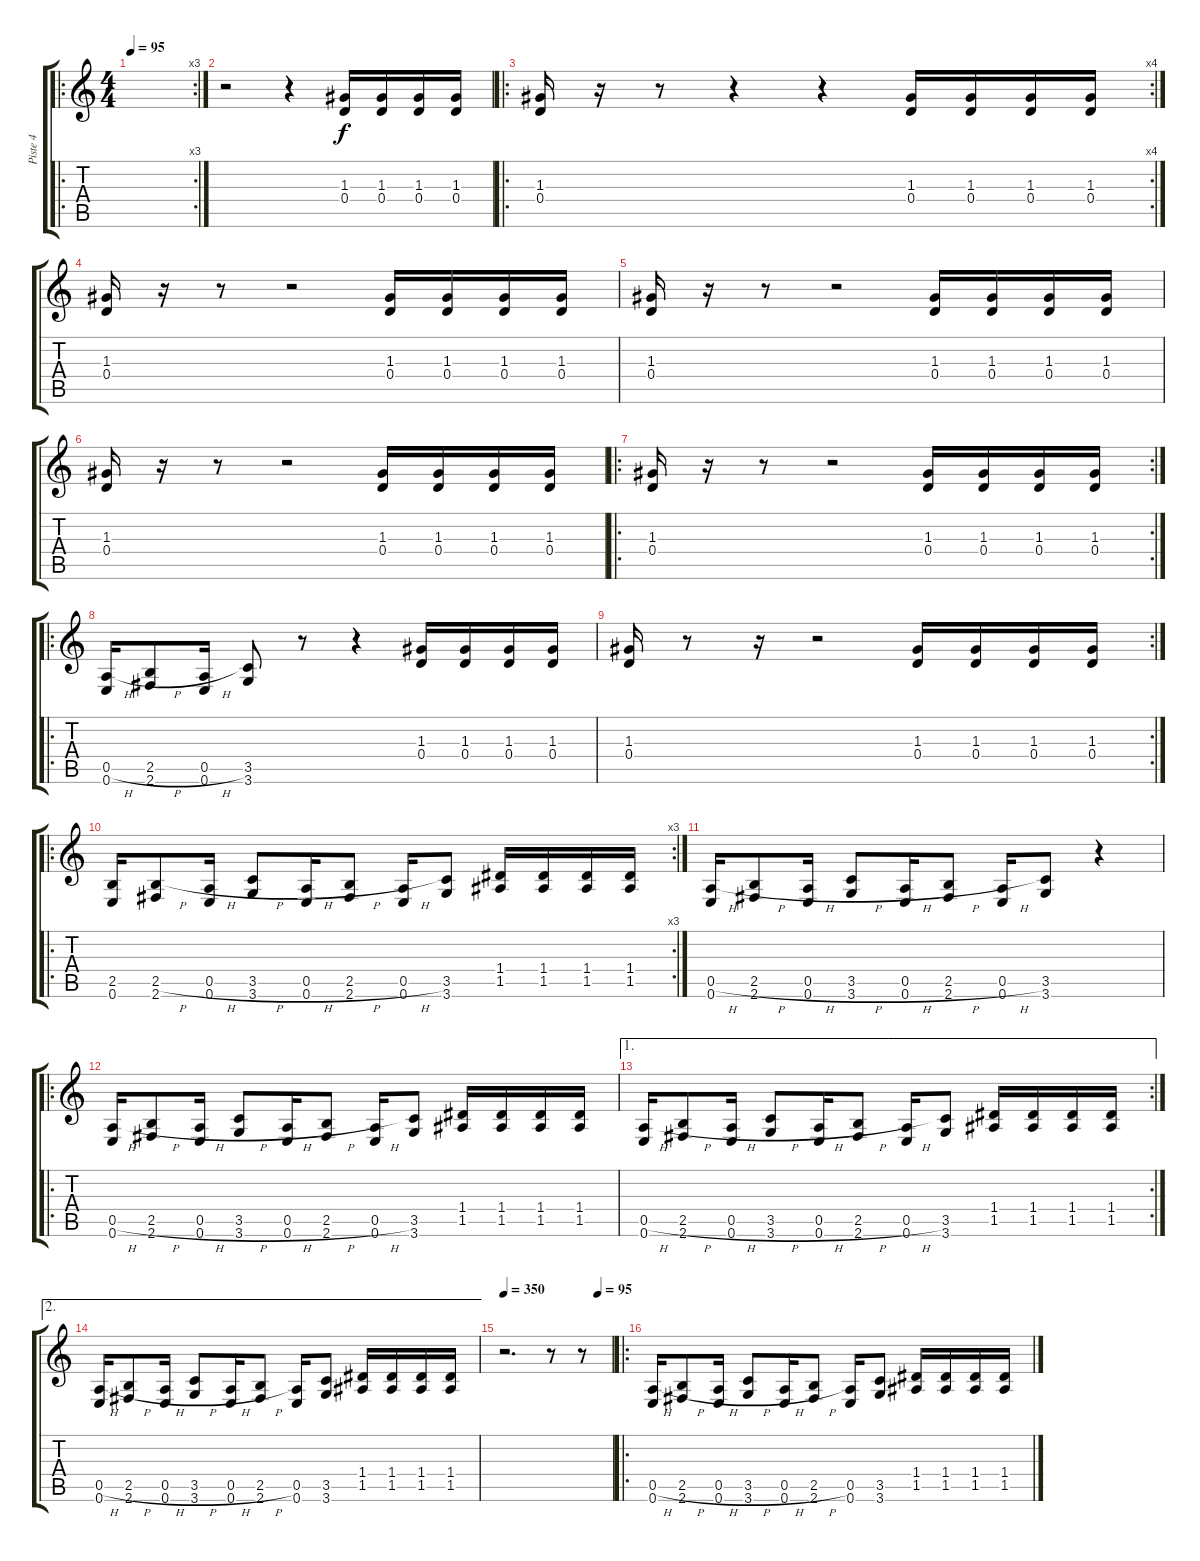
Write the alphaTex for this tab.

\track ("Piste 4" "Piste 4") {instrument distortionguitar}
\staff {score tabs}
\tuning (E4 B3 G3 D3 A2 E2) {hide}
\ro
\rc 3
\ts (4 4)
\tempo 95
\clef g2
\ks c
|
r.2 r.4 (1.3 0.4).16 (1.3 0.4).16 (1.3 0.4).16 (1.3 0.4).16 |
\ro
\rc 4
(1.3 0.4).16 r.16 r.8 r.4 r.4 (1.3 0.4).16 (1.3 0.4).16 (1.3 0.4).16 (1.3 0.4).16 |
(1.3 0.4).16 r.16 r.8 r.2 (1.3 0.4).16 (1.3 0.4).16 (1.3 0.4).16 (1.3 0.4).16 |
(1.3 0.4).16 r.16 r.8 r.2 (1.3 0.4).16 (1.3 0.4).16 (1.3 0.4).16 (1.3 0.4).16 |
(1.3 0.4).16 r.16 r.8 r.2 (1.3 0.4).16 (1.3 0.4).16 (1.3 0.4).16 (1.3 0.4).16 |
\ro
\rc 2
(1.3 0.4).16 r.16 r.8 r.2 (1.3 0.4).16 (1.3 0.4).16 (1.3 0.4).16 (1.3 0.4).16 |
\ro
(0.5{h} 0.6).16 (2.5{h} 2.6).8 (0.5{h} 0.6).16 (3.5 3.6).8 r.8 r.4 (1.3 0.4).16 (1.3 0.4).16 (1.3 0.4).16 (1.3 0.4).16 |
\rc 2
(1.3 0.4).16 r.8 r.16 r.2 (1.3 0.4).16 (1.3 0.4).16 (1.3 0.4).16 (1.3 0.4).16 |
\ro
\rc 3
(2.5 0.6).16 (2.5{h} 2.6).8 (0.5{h} 0.6).16 (3.5{h} 3.6).8 (0.5{h} 0.6).16 (2.5{h} 2.6).8 (0.5{h} 0.6).16 (3.5 3.6).8 (1.4 1.5).16 (1.4 1.5).16 (1.4 1.5).16 (1.4 1.5).16 |
(0.5{h} 0.6).16 (2.5{h} 2.6).8 (0.5{h} 0.6).16 (3.5{h} 3.6).8 (0.5{h} 0.6).16 (2.5{h} 2.6).8 (0.5{h} 0.6).16 (3.5 3.6).8 r.4 |
\ro
(0.5{h} 0.6).16{volume 16} (2.5{h} 2.6).8 (0.5{h} 0.6).16 (3.5{h} 3.6).8 (0.5{h} 0.6).16 (2.5{h} 2.6).8 (0.5{h} 0.6).16 (3.5 3.6).8 (1.4 1.5).16 (1.4 1.5).16 (1.4 1.5).16 (1.4 1.5).16 |
\ae 1
\rc 2
(0.5{h} 0.6).16 (2.5{h} 2.6).8 (0.5{h} 0.6).16 (3.5{h} 3.6).8 (0.5{h} 0.6).16 (2.5{h} 2.6).8 (0.5{h} 0.6).16 (3.5 3.6).8 (1.4 1.5).16 (1.4 1.5).16 (1.4 1.5).16 (1.4 1.5).16 |
\ae 2
(0.5{h} 0.6).16 (2.5{h} 2.6).8 (0.5{h} 0.6).16 (3.5{h} 3.6).8 (0.5{h} 0.6).16 (2.5{h} 2.6).8 (0.5 0.6).16 (3.5 3.6).8 (1.4 1.5).16 (1.4 1.5).16 (1.4 1.5).16 (1.4 1.5).16 |
\tempo 400
\tempo (95 0.875)
\tempo 350
r.2{d} r.8 r.8{volume 16} |
\ro
(0.5{h} 0.6).16 (2.5{h} 2.6).8 (0.5{h} 0.6).16 (3.5{h} 3.6).8 (0.5{h} 0.6).16 (2.5{h} 2.6).8 (0.5 0.6).16 (3.5 3.6).8 (1.4 1.5).16 (1.4 1.5).16 (1.4 1.5).16 (1.4 1.5).16
